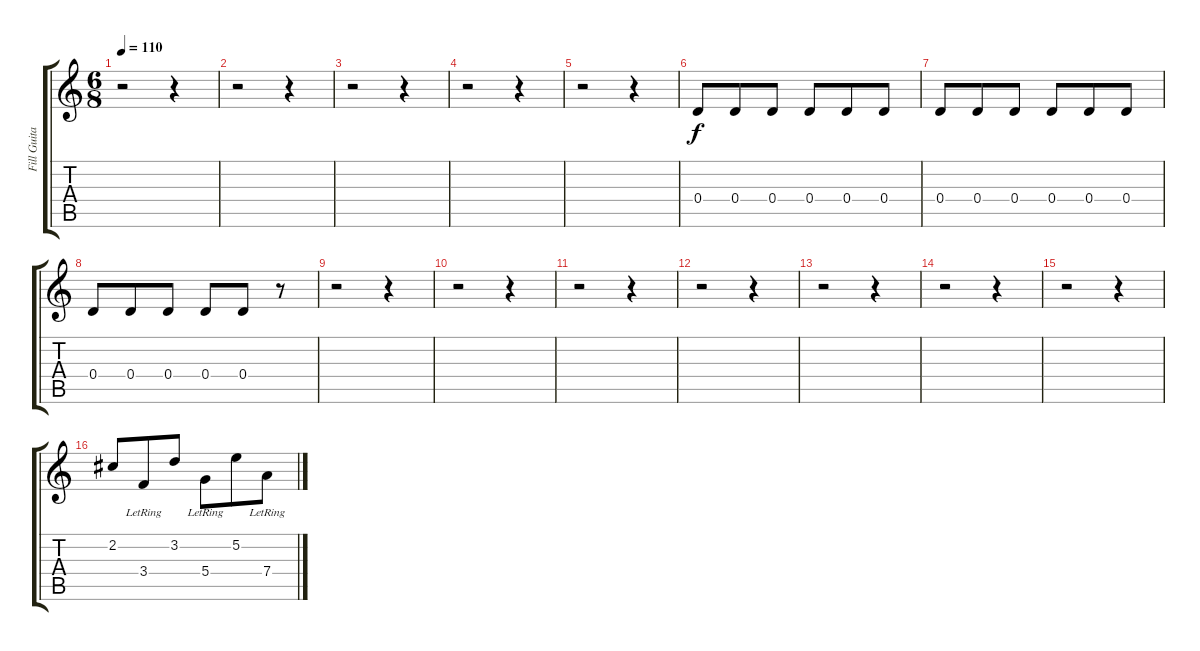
\track ("Fill Guitar" "Fill Guita") {instrument acousticguitarnylon}
\staff {score tabs}
\tuning (E4 B3 G3 D3 A2 E2) {hide}
\ts (6 8)
\tempo 110
\clef g2
\ks c
r.2{dy f instrument acousticguitarnylon} r.4 |
r.2 r.4 |
r.2 r.4 |
r.2 r.4 |
r.2 r.4 |
0.4.8 0.4.8 0.4.8 0.4.8 0.4.8 0.4.8 |
0.4.8 0.4.8 0.4.8 0.4.8 0.4.8 0.4.8 |
0.4.8 0.4.8 0.4.8 0.4.8 0.4.8 r.8 |
r.2 r.4 |
r.2 r.4 |
r.2 r.4 |
r.2 r.4 |
r.2 r.4 |
r.2 r.4 |
r.2 r.4 |
2.2.8 3.4{lr}.8 3.2.8 5.4{lr}.8 5.2.8 7.4{lr}.8
